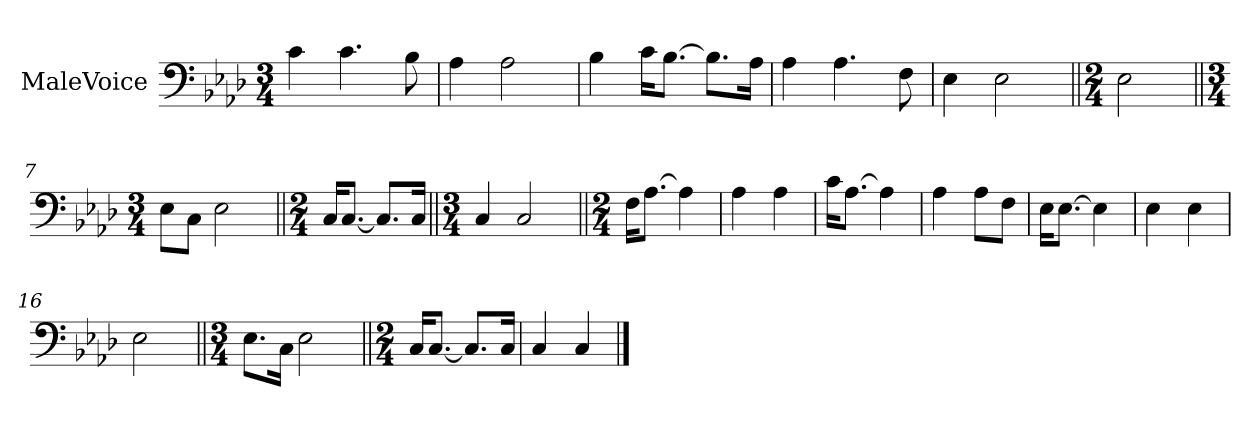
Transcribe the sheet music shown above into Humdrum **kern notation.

**kern
*part1
*staff1
*I"MaleVoice
*clefF4
*k[b-e-a-d-]
*M3/4
*MM84
=1
4c
4.c
8B-
=2
4A-
2A-
=3
4B-
16c\KL
[8.B-\J
8.B-\L]
16A-\Jk
=4
4A-
4.A-
8F
=5
4E-
2E-
=6||
*M2/4
2E-
=7||
*M3/4
8E-\L
8C\J
2E-
=8||
*M2/4
16C/KL
[8.C/J
8.C/L]
16C/Jk
=9||
*M3/4
4C
2C
=10||
*M2/4
*MM88
16F\KL
[8.A-\J
4A-]
=11
4A-
4A-
=12
16c\KL
[8.A-\J
4A-]
=13
4A-
8A-\L
8F\J
=14
16E-\KL
[8.E-\J
4E-]
=15
4E-
4E-
=16
2E-
=17||
*M3/4
*MM84
8.E-\L
16C\Jk
2E-
=18||
*M2/4
16C/KL
[8.C/J
8.C/L]
16C/Jk
=19
4C
4C
==
*-
